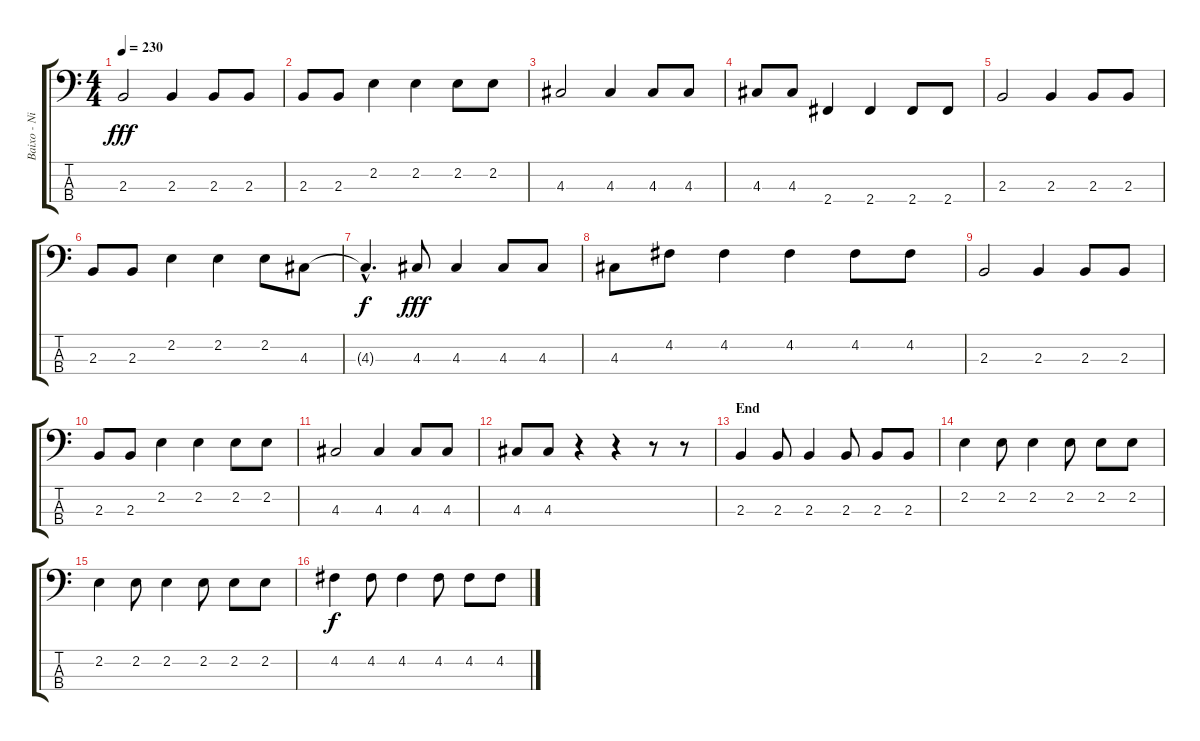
\track ("Baixo - Nikola" "Baixo - Ni") {instrument electricbasspick}
\staff {score tabs}
\tuning (G2 D2 A1 E1) {hide}
\ts (4 4)
\tempo 230
\clef f4
\ks c
2.3.2{dy fff} 2.3.4 2.3.8 2.3.8 |
2.3.8 2.3.8 2.2.4 2.2.4 2.2.8 2.2.8 |
4.3.2 4.3.4 4.3.8 4.3.8 |
4.3.8 4.3.8 2.4.4 2.4.4 2.4.8 2.4.8 |
2.3.2 2.3.4 2.3.8 2.3.8 |
2.3.8 2.3.8 2.2.4 2.2.4 2.2.8 4.3.8 |
4.3{hac t}.4{d dy f} 4.3.8{dy fff} 4.3.4 4.3.8 4.3.8 |
4.3.8 4.2.8 4.2.4 4.2.4 4.2.8 4.2.8 |
2.3.2 2.3.4 2.3.8 2.3.8 |
2.3.8 2.3.8 2.2.4 2.2.4 2.2.8 2.2.8 |
4.3.2 4.3.4 4.3.8 4.3.8 |
4.3.8 4.3.8 r.4 r.4 r.8 r.8 |
\section ("" "End")
2.3.4 2.3.8 2.3.4 2.3.8 2.3.8 2.3.8 |
2.2.4 2.2.8 2.2.4 2.2.8 2.2.8 2.2.8 |
2.2.4 2.2.8 2.2.4 2.2.8 2.2.8 2.2.8 |
4.2.4{dy f} 4.2.8 4.2.4 4.2.8 4.2.8 4.2.8
